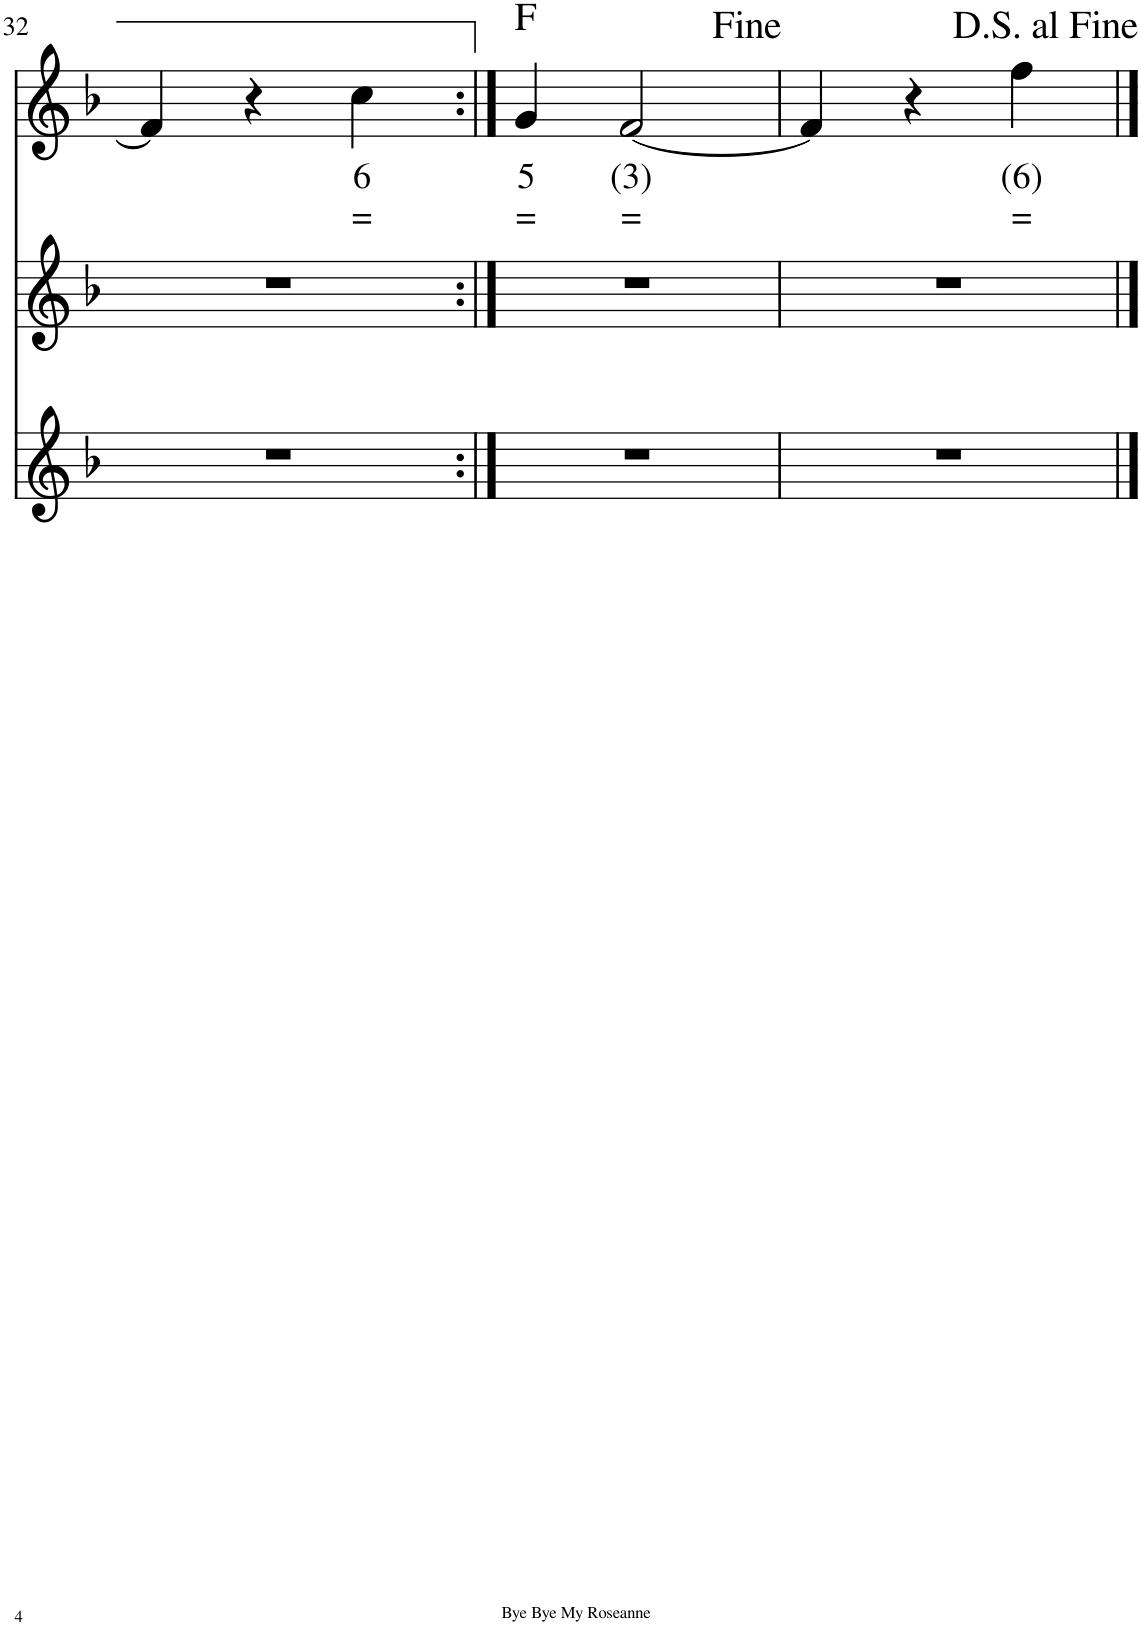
**kern	**kern	**kern	**text	**text	**harte
*part3	*part2	*part1	*part1	*part1	*part1
*staff3	*staff2	*staff1	*staff1	*staff1	*
*I"Viool	*I"Stem	*I"Stem	*	*	*
!!LO:PB:g=z
*clefG2	*clefG2	*clefG2	*	*	*
*k[b-]	*k[b-]	*k[b-]	*	*	*
*M3/4	*M3/4	*M3/4	*	*	*
=32	=32	=32	=32	=32	=32
2.r	2.r	4f/]	.	.	.
.	.	4r	.	.	.
!	!	!	!LO:LY:b	!LO:LY:b	!
.	.	4cc\	6	=	.
=33:|!	=33:|!	=33:|!	=33:|!	=33:|!	=33:|!
!	!	!	!LO:LY:b	!LO:LY:b	!
2.r	2.r	4g/	5	=	F:maj
!	!	!	!LO:LY:b	!LO:LY:b	!
.	.	[2f/	(3)	=	.
=34	=34	=34	=34	=34	=34
2.r	2.r	4f/]	.	.	.
.	.	4r	.	.	.
!	!	!	!LO:LY:b	!LO:LY:b	!
.	.	4ff\	(6)	=	.
==	==	==	==	==	==
*-	*-	*-	*-	*-	*-
